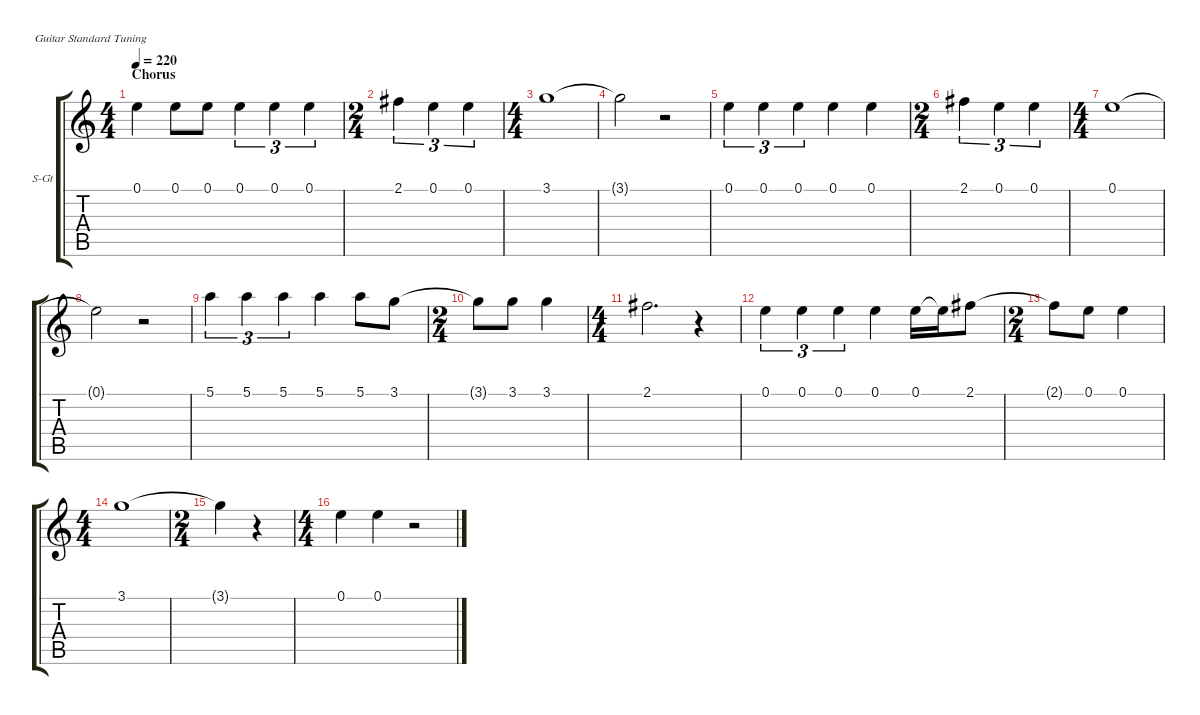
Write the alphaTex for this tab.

\hideDynamics
\bracketExtendMode groupsimilarinstruments
\firstSystemTrackNameOrientation horizontal
\otherSystemsTrackNameOrientation horizontal
\track ("Vocal" "S-Gt") {multiBarRest instrument lead6voice}
\staff {score tabs}
\tuning (E4 B3 G3 D3 A2 E2)
\displaytranspose 12
\ts (4 4)
\section ("" "Chorus")
\tempo 220
\clef g2
\ks c
0.1.4{lyrics (0 "") lyrics (1 "") lyrics (2 "") lyrics (3 "") lyrics (4 "") dy fff} 0.1.8{lyrics (0 "") lyrics (1 "") lyrics (2 "") lyrics (3 "") lyrics (4 "")} 0.1.8{lyrics (0 "") lyrics (1 "") lyrics (2 "") lyrics (3 "") lyrics (4 "")} 0.1.4{tu (3 2) lyrics (0 "") lyrics (1 "") lyrics (2 "") lyrics (3 "") lyrics (4 "")} 0.1.4{tu (3 2) lyrics (0 "") lyrics (1 "") lyrics (2 "") lyrics (3 "") lyrics (4 "")} 0.1.4{tu (3 2) lyrics (0 "") lyrics (1 "") lyrics (2 "") lyrics (3 "") lyrics (4 "")} |
\ts (2 4)
2.1.4{tu (3 2) lyrics (0 "") lyrics (1 "") lyrics (2 "") lyrics (3 "") lyrics (4 "")} 0.1.4{tu (3 2) lyrics (0 "") lyrics (1 "") lyrics (2 "") lyrics (3 "") lyrics (4 "")} 0.1.4{tu (3 2) lyrics (0 "") lyrics (1 "") lyrics (2 "") lyrics (3 "") lyrics (4 "")} |
\ts (4 4)
3.1.1{lyrics (0 "") lyrics (1 "") lyrics (2 "") lyrics (3 "") lyrics (4 "")} |
3.1{t}.2{dy f} r.2 |
0.1.4{tu (3 2) lyrics (0 "") lyrics (1 "") lyrics (2 "") lyrics (3 "") lyrics (4 "")} 0.1.4{tu (3 2) lyrics (0 "") lyrics (1 "") lyrics (2 "") lyrics (3 "") lyrics (4 "") dy fff} 0.1.4{tu (3 2) lyrics (0 "") lyrics (1 "") lyrics (2 "") lyrics (3 "") lyrics (4 "")} 0.1.4{lyrics (0 "") lyrics (1 "") lyrics (2 "") lyrics (3 "") lyrics (4 "")} 0.1.4{lyrics (0 "") lyrics (1 "") lyrics (2 "") lyrics (3 "") lyrics (4 "")} |
\ts (2 4)
2.1.4{tu (3 2) lyrics (0 "") lyrics (1 "") lyrics (2 "") lyrics (3 "") lyrics (4 "") dy f} 0.1.4{tu (3 2) lyrics (0 "") lyrics (1 "") lyrics (2 "") lyrics (3 "") lyrics (4 "") dy fff} 0.1.4{tu (3 2) lyrics (0 "") lyrics (1 "") lyrics (2 "") lyrics (3 "") lyrics (4 "")} |
\ts (4 4)
0.1.1{lyrics (0 "") lyrics (1 "") lyrics (2 "") lyrics (3 "") lyrics (4 "")} |
0.1{t}.2{dy f} r.2 |
5.1.4{tu (3 2) lyrics (0 "") lyrics (1 "") lyrics (2 "") lyrics (3 "") lyrics (4 "")} 5.1.4{tu (3 2) lyrics (0 "") lyrics (1 "") lyrics (2 "") lyrics (3 "") lyrics (4 "") dy fff} 5.1.4{tu (3 2) lyrics (0 "") lyrics (1 "") lyrics (2 "") lyrics (3 "") lyrics (4 "")} 5.1.4{lyrics (0 "") lyrics (1 "") lyrics (2 "") lyrics (3 "") lyrics (4 "")} 5.1.8{lyrics (0 "") lyrics (1 "") lyrics (2 "") lyrics (3 "") lyrics (4 "")} 3.1.8{lyrics (0 "") lyrics (1 "") lyrics (2 "") lyrics (3 "") lyrics (4 "")} |
\ts (2 4)
3.1{t}.8{dy f} 3.1.8{lyrics (0 "") lyrics (1 "") lyrics (2 "") lyrics (3 "") lyrics (4 "") dy fff} 3.1.4{lyrics (0 "") lyrics (1 "") lyrics (2 "") lyrics (3 "") lyrics (4 "")} |
\ts (4 4)
2.1.2{d lyrics (0 "") lyrics (1 "") lyrics (2 "") lyrics (3 "") lyrics (4 "")} r.4 |
0.1.4{tu (3 2) lyrics (0 "") lyrics (1 "") lyrics (2 "") lyrics (3 "") lyrics (4 "")} 0.1.4{tu (3 2) lyrics (0 "") lyrics (1 "") lyrics (2 "") lyrics (3 "") lyrics (4 "")} 0.1.4{tu (3 2) lyrics (0 "") lyrics (1 "") lyrics (2 "") lyrics (3 "") lyrics (4 "")} 0.1.4{lyrics (0 "") lyrics (1 "") lyrics (2 "") lyrics (3 "") lyrics (4 "")} 0.1.16{lyrics (0 "") lyrics (1 "") lyrics (2 "") lyrics (3 "") lyrics (4 "")} 0.1{t}.16{dy f} 2.1.8{lyrics (0 "") lyrics (1 "") lyrics (2 "") lyrics (3 "") lyrics (4 "") dy fff} |
\ts (2 4)
2.1{t}.8{dy f} 0.1.8{lyrics (0 "") lyrics (1 "") lyrics (2 "") lyrics (3 "") lyrics (4 "") dy fff} 0.1.4{lyrics (0 "") lyrics (1 "") lyrics (2 "") lyrics (3 "") lyrics (4 "")} |
\ts (4 4)
3.1.1{lyrics (0 "") lyrics (1 "") lyrics (2 "") lyrics (3 "") lyrics (4 "")} |
\ts (2 4)
3.1{t}.4{dy f} r.4 |
\ts (4 4)
0.1.4{lyrics (0 "") lyrics (1 "") lyrics (2 "") lyrics (3 "") lyrics (4 "") dy fff} 0.1.4{lyrics (0 "") lyrics (1 "") lyrics (2 "") lyrics (3 "") lyrics (4 "")} r.2
